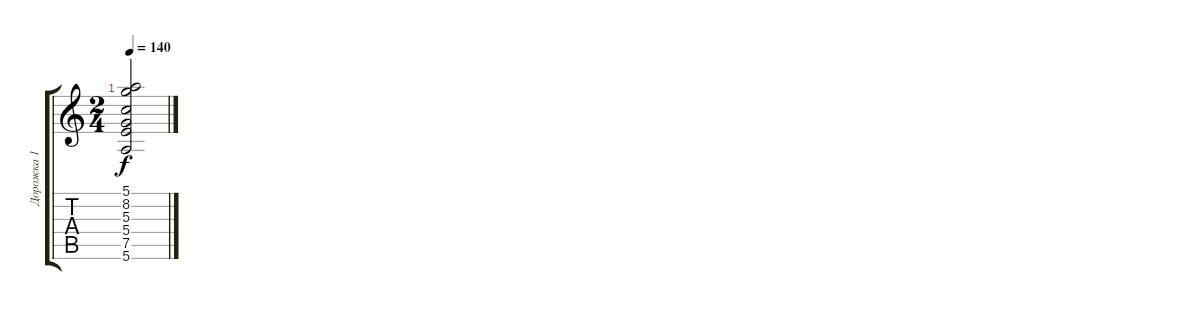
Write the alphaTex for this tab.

\track ("Дорожка 1" "Дорожка 1") {instrument acousticguitarnylon}
\staff {score tabs}
\tuning (E4 B3 G3 D3 A2 E2) {hide}
\ts (2 4)
\tempo 140
\clef g2
\ks aminor
(5.1{t} 8.2{t} 5.3{t} 5.4{t} 7.5{t} 5.6{t}).2{dy f}
